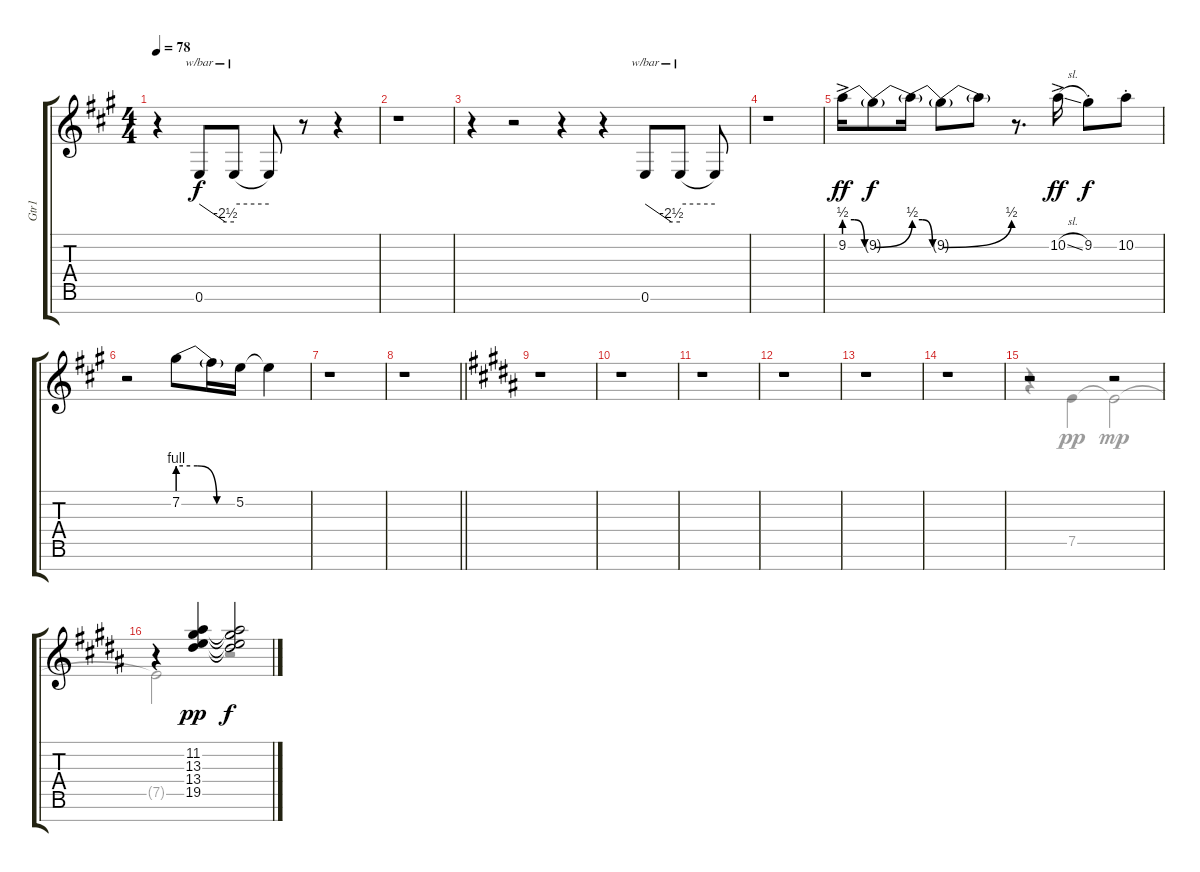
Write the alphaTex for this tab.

\track ("Gtr1" "Gtr1") {instrument distortionguitar}
\staff {score tabs}
\tuning (E4 B3 G3 D3 A2 E2 B1) {hide}
\voice
\ts (4 4)
\section ("" " ")
\tempo 78
\clef g2
\ks a
r.4{dy f} 0.6.8{tbe (custom default 0 0 45 -10 60 -10)} 0.6{t}.8{tbe (hold default 0 0 60 0)} 0.6{t}.8 r.8 r.4 |
r.1 |
r.4 r.2 r.4 r.4 0.6.8{tbe (custom default 0 0 45 -10 60 -10)} 0.6{t}.8{tbe (hold default 0 0 60 0)} 0.6{t}.8 |
r.1 |
9.2{be (custom 0 2 20 2 40 0 60 0) ac}.16{dy ff} 9.2{be (bend 0 0 60 2) t}.8{dy f} 9.2{be (custom 0 2 20 2 40 0 60 0) t}.16 9.2{be (bend 0 0 60 2) t}.8 9.2{t}.8 r.8{d} 10.2{sl ac}.16{dy ff} 9.2{st}.8{dy f} 10.2{st}.8 |
r.2 7.2{be (custom 0 4 20 4 40 0 60 0)}.8 7.2{t}.16 5.2.16 5.2{t}.4 |
r.1 |
\barLineRight lightlight
r.1 |
\section ("" " ")
\ks b
r.1 |
\ks g#minor
r.1 |
\ks b
r.1 |
\ks g#minor
r.1 |
\ks b
r.1 |
\ks g#minor
r.1 |
\ks b
r.2 r.2 |
\ks g#minor
r.4 (11.2 13.3 13.4 19.5).4{dy pp} (11.2{t} 13.3{t} 13.4{t} 19.5{t}).2{dy f}
\voice
\clef g2
\ottava regular
\simile none
\ks a
|
|
|
|
|
|
|
\barLineRight lightlight
|
\ks b
|
\ks g#minor
|
\ks b
|
\ks g#minor
|
\ks b
|
\ks g#minor
|
\ks b
r.4 7.5.4{dy pp} 7.5{t}.2{dy mp} |
\ks g#minor
7.5{t}.2 r.2
